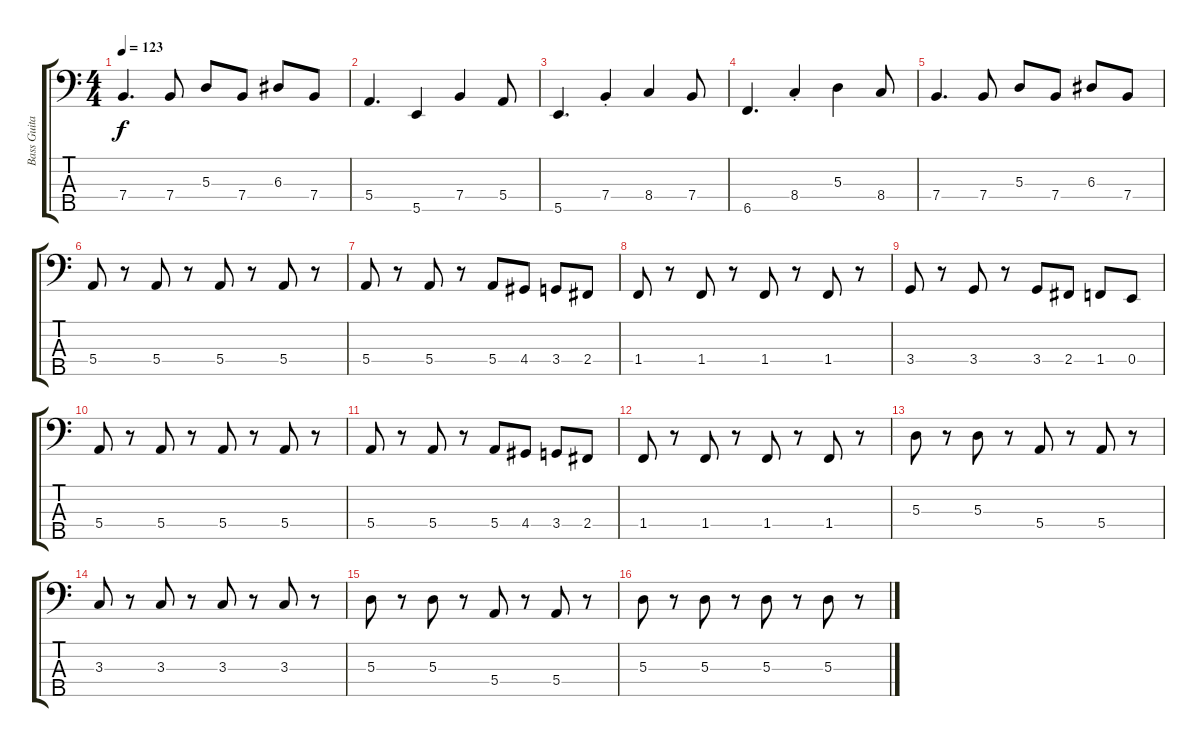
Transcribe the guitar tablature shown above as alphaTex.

\track ("Bass Guitar" "Bass Guita") {instrument electricbassfinger}
\staff {score tabs}
\tuning (G2 D2 A1 E1 B0) {hide}
\ts (4 4)
\tempo 123
\clef f4
\ks c
7.4.4{d dy f} 7.4.8 5.3.8 7.4.8 6.3.8 7.4.8 |
5.4.4{d} 5.5.4 7.4.4 5.4.8 |
5.5.4{d} 7.4{st}.4 8.4.4 7.4.8 |
6.5.4{d} 8.4{st}.4 5.3.4 8.4.8 |
7.4.4{d} 7.4.8 5.3.8 7.4.8 6.3.8 7.4.8 |
5.4.8 r.8 5.4.8 r.8 5.4.8 r.8 5.4.8 r.8 |
5.4.8 r.8 5.4.8 r.8 5.4.8 4.4.8 3.4.8 2.4.8 |
1.4.8 r.8 1.4.8 r.8 1.4.8 r.8 1.4.8 r.8 |
3.4.8 r.8 3.4.8 r.8 3.4.8 2.4.8 1.4.8 0.4.8 |
5.4.8 r.8 5.4.8 r.8 5.4.8 r.8 5.4.8 r.8 |
5.4.8 r.8 5.4.8 r.8 5.4.8 4.4.8 3.4.8 2.4.8 |
1.4.8 r.8 1.4.8 r.8 1.4.8 r.8 1.4.8 r.8 |
5.3.8 r.8 5.3.8 r.8 5.4.8 r.8 5.4.8 r.8 |
3.3.8 r.8 3.3.8 r.8 3.3.8 r.8 3.3.8 r.8 |
5.3.8 r.8 5.3.8 r.8 5.4.8 r.8 5.4.8 r.8 |
5.3.8 r.8 5.3.8 r.8 5.3.8 r.8 5.3.8 r.8
